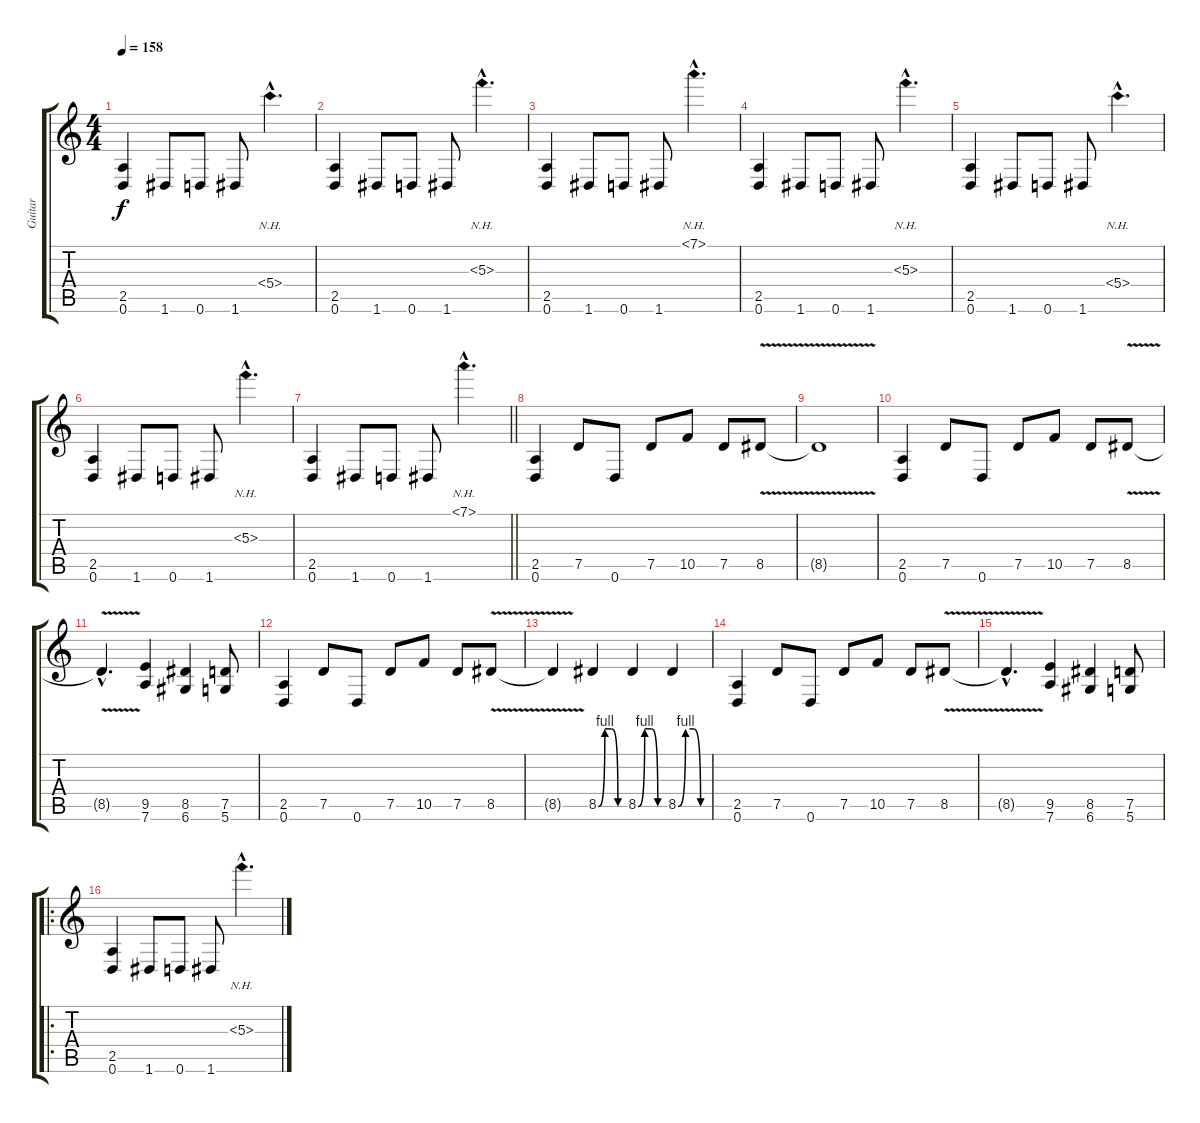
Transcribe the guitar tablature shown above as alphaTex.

\track ("Guitar" "Guitar") {instrument distortionguitar}
\staff {score tabs}
\tuning (D4 A3 F3 C3 G2 D2) {hide}
\ts (4 4)
\tempo 158
\clef g2
\ks c
(2.5 0.6).4{dy f} 1.6.8 0.6.8 1.6.8 5.4{nh hac}.4{d} |
(2.5 0.6).4 1.6.8 0.6.8 1.6.8 5.3{nh hac}.4{d} |
(2.5 0.6).4 1.6.8 0.6.8 1.6.8 7.1{nh hac}.4{d} |
(2.5 0.6).4 1.6.8 0.6.8 1.6.8 5.3{nh hac}.4{d} |
(2.5 0.6).4 1.6.8 0.6.8 1.6.8 5.4{nh hac}.4{d} |
(2.5 0.6).4 1.6.8 0.6.8 1.6.8 5.3{nh hac}.4{d} |
\barLineRight lightlight
(2.5 0.6).4 1.6.8 0.6.8 1.6.8 7.1{nh hac}.4{d} |
(2.5 0.6).4 7.5.8 0.6.8 7.5.8 10.5.8 7.5.8 8.5{v}.8 |
8.5{t}.1 |
(2.5 0.6).4 7.5.8 0.6.8 7.5.8 10.5.8 7.5.8 8.5{v}.8 |
8.5{hac t}.4{d} (9.5 7.6).4 (8.5 6.6).4 (7.5 5.6).8 |
(2.5 0.6).4 7.5.8 0.6.8 7.5.8 10.5.8 7.5.8 8.5{v}.8 |
8.5{t}.4 8.5{be (custom 0 0 15 4 30 4 45 0 60 0)}.4 8.5{be (custom 0 0 15 4 30 4 45 0 60 0)}.4 8.5{be (custom 0 0 15 4 30 4 45 0 60 0)}.4 |
(2.5 0.6).4 7.5.8 0.6.8 7.5.8 10.5.8 7.5.8 8.5{v}.8 |
8.5{hac t}.4{d} (9.5 7.6).4 (8.5 6.6).4 (7.5 5.6).8 |
\ro
(2.5 0.6).4 1.6.8 0.6.8 1.6.8 5.3{nh hac}.4{d}
